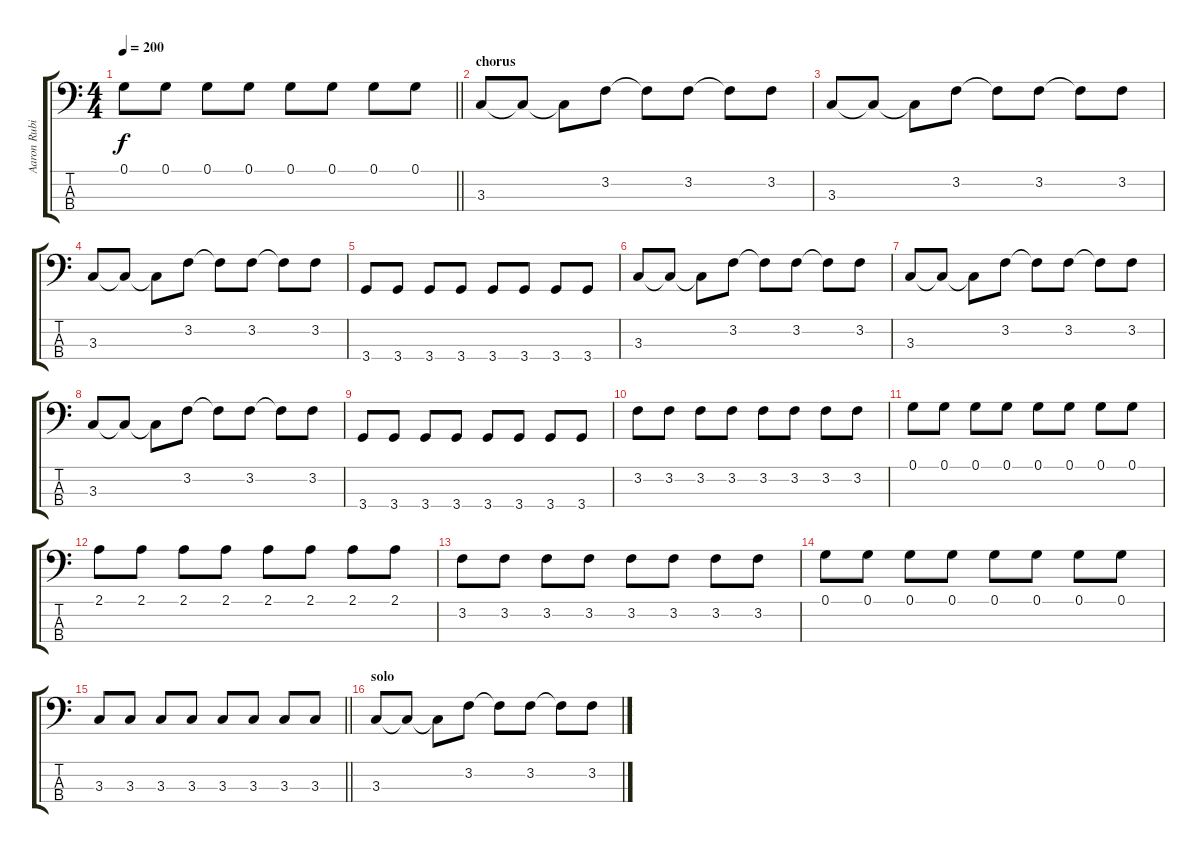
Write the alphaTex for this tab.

\track ("Aaron Rubin - Bass" "Aaron Rubi") {instrument electricbassfinger}
\staff {score tabs}
\tuning (G2 D2 A1 E1) {hide}
\ts (4 4)
\tempo 200
\clef f4
\barLineRight lightlight
\ks c
0.1.8{dy f} 0.1.8 0.1.8 0.1.8 0.1.8 0.1.8 0.1.8 0.1.8 |
\section ("" "chorus")
3.3.8 3.3{t}.8 3.3{t}.8 3.2.8 3.2{t}.8 3.2.8 3.2{t}.8 3.2.8 |
3.3.8 3.3{t}.8 3.3{t}.8 3.2.8 3.2{t}.8 3.2.8 3.2{t}.8 3.2.8 |
3.3.8 3.3{t}.8 3.3{t}.8 3.2.8 3.2{t}.8 3.2.8 3.2{t}.8 3.2.8 |
3.4.8 3.4.8 3.4.8 3.4.8 3.4.8 3.4.8 3.4.8 3.4.8 |
3.3.8 3.3{t}.8 3.3{t}.8 3.2.8 3.2{t}.8 3.2.8 3.2{t}.8 3.2.8 |
3.3.8 3.3{t}.8 3.3{t}.8 3.2.8 3.2{t}.8 3.2.8 3.2{t}.8 3.2.8 |
3.3.8 3.3{t}.8 3.3{t}.8 3.2.8 3.2{t}.8 3.2.8 3.2{t}.8 3.2.8 |
3.4.8 3.4.8 3.4.8 3.4.8 3.4.8 3.4.8 3.4.8 3.4.8 |
3.2.8 3.2.8 3.2.8 3.2.8 3.2.8 3.2.8 3.2.8 3.2.8 |
0.1.8 0.1.8 0.1.8 0.1.8 0.1.8 0.1.8 0.1.8 0.1.8 |
2.1.8 2.1.8 2.1.8 2.1.8 2.1.8 2.1.8 2.1.8 2.1.8 |
3.2.8 3.2.8 3.2.8 3.2.8 3.2.8 3.2.8 3.2.8 3.2.8 |
0.1.8 0.1.8 0.1.8 0.1.8 0.1.8 0.1.8 0.1.8 0.1.8 |
\barLineRight lightlight
3.3.8 3.3.8 3.3.8 3.3.8 3.3.8 3.3.8 3.3.8 3.3.8 |
\section ("" "solo")
3.3.8 3.3{t}.8 3.3{t}.8 3.2.8 3.2{t}.8 3.2.8 3.2{t}.8 3.2.8
